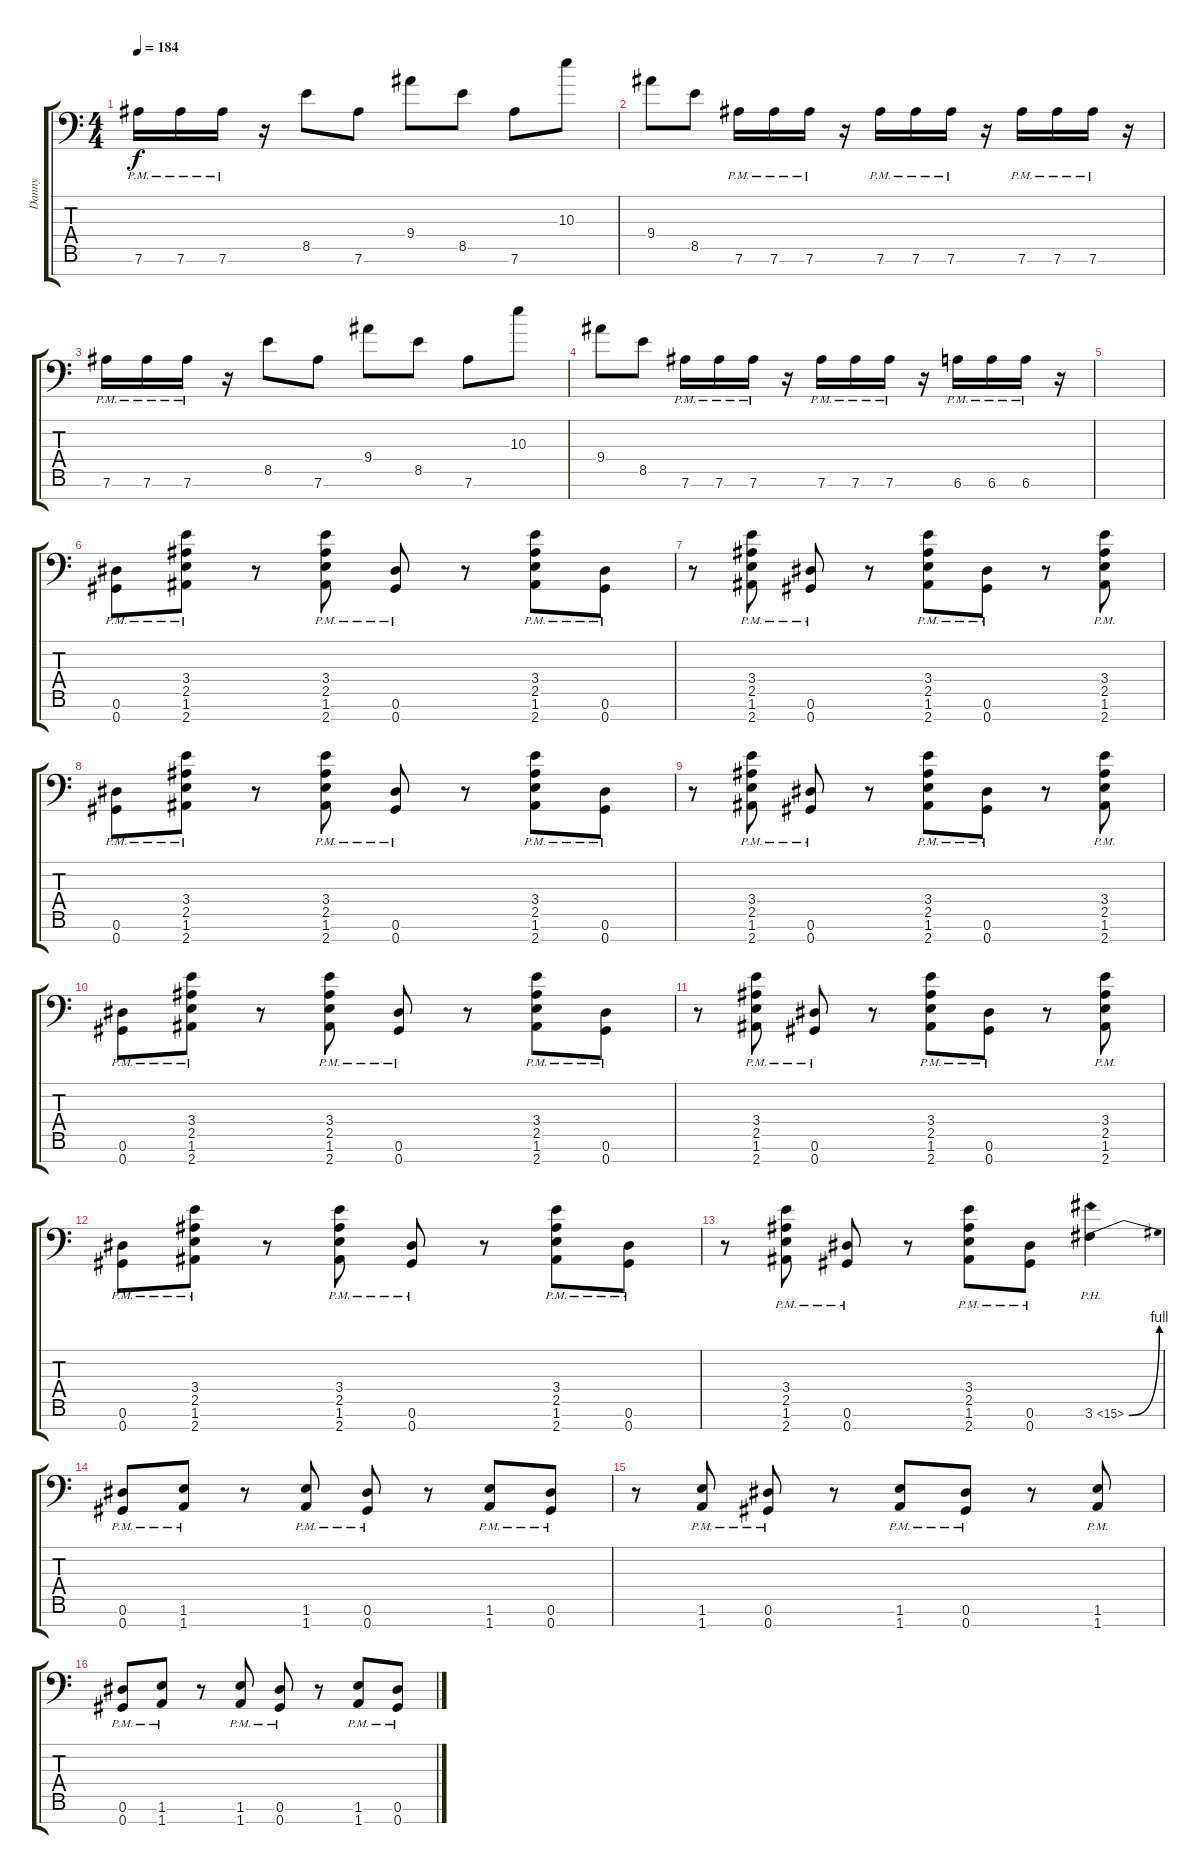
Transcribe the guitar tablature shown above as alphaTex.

\track ("Danny" "Danny") {instrument distortionguitar}
\staff {score tabs}
\tuning (Eb4 Bb3 Gb3 Db3 Ab2 Eb2 Ab1) {hide}
\ts (4 4)
\tempo 184
\clef f4
\ks c
7.6{pm}.16{dy f} 7.6{pm}.16 7.6{pm}.16 r.16 8.5.8 7.6.8 9.4.8 8.5.8 7.6.8 10.3.8 |
9.4.8 8.5.8 7.6{pm}.16 7.6{pm}.16 7.6{pm}.16 r.16 7.6{pm}.16 7.6{pm}.16 7.6{pm}.16 r.16 7.6{pm}.16 7.6{pm}.16 7.6{pm}.16 r.16 |
7.6{pm}.16 7.6{pm}.16 7.6{pm}.16 r.16 8.5.8 7.6.8 9.4.8 8.5.8 7.6.8 10.3.8 |
9.4.8 8.5.8 7.6{pm}.16 7.6{pm}.16 7.6{pm}.16 r.16 7.6{pm}.16 7.6{pm}.16 7.6{pm}.16 r.16 6.6{pm}.16 6.6{pm}.16 6.6{pm}.16 r.16 |
|
(0.6 0.7{pm}).8 (3.4 2.5 1.6 2.7{pm}).8 r.8 (3.4 2.5 1.6 2.7{pm}).8 (0.6 0.7{pm}).8 r.8 (3.4 2.5 1.6 2.7{pm}).8 (0.6 0.7{pm}).8 |
r.8 (3.4 2.5 1.6 2.7{pm}).8 (0.6 0.7{pm}).8 r.8 (3.4 2.5 1.6 2.7{pm}).8 (0.6 0.7{pm}).8 r.8 (3.4 2.5 1.6 2.7{pm}).8 |
(0.6 0.7{pm}).8 (3.4 2.5 1.6 2.7{pm}).8 r.8 (3.4 2.5 1.6 2.7{pm}).8 (0.6 0.7{pm}).8 r.8 (3.4 2.5 1.6 2.7{pm}).8 (0.6 0.7{pm}).8 |
r.8 (3.4 2.5 1.6 2.7{pm}).8 (0.6 0.7{pm}).8 r.8 (3.4 2.5 1.6 2.7{pm}).8 (0.6 0.7{pm}).8 r.8 (3.4 2.5 1.6 2.7{pm}).8 |
(0.6 0.7{pm}).8 (3.4 2.5 1.6 2.7{pm}).8 r.8 (3.4 2.5 1.6 2.7{pm}).8 (0.6 0.7{pm}).8 r.8 (3.4 2.5 1.6 2.7{pm}).8 (0.6 0.7{pm}).8 |
r.8 (3.4 2.5 1.6 2.7{pm}).8 (0.6 0.7{pm}).8 r.8 (3.4 2.5 1.6 2.7{pm}).8 (0.6 0.7{pm}).8 r.8 (3.4 2.5 1.6 2.7{pm}).8 |
(0.6 0.7{pm}).8 (3.4 2.5 1.6 2.7{pm}).8 r.8 (3.4 2.5 1.6 2.7{pm}).8 (0.6 0.7{pm}).8 r.8 (3.4 2.5 1.6 2.7{pm}).8 (0.6 0.7{pm}).8 |
r.8 (3.4 2.5 1.6 2.7{pm}).8 (0.6 0.7{pm}).8 r.8 (3.4 2.5 1.6 2.7{pm}).8 (0.6 0.7{pm}).8 3.6{be (bend 0 0 60 4) ph 12}.4 |
(0.6 0.7{pm}).8 (1.6 1.7{pm}).8 r.8 (1.6 1.7{pm}).8 (0.6 0.7{pm}).8 r.8 (1.6 1.7{pm}).8 (0.6 0.7{pm}).8 |
r.8 (1.6 1.7{pm}).8 (0.6 0.7{pm}).8 r.8 (1.6 1.7{pm}).8 (0.6 0.7{pm}).8 r.8 (1.6 1.7{pm}).8 |
(0.6 0.7{pm}).8 (1.6 1.7{pm}).8 r.8 (1.6 1.7{pm}).8 (0.6 0.7{pm}).8 r.8 (1.6 1.7{pm}).8 (0.6 0.7{pm}).8
